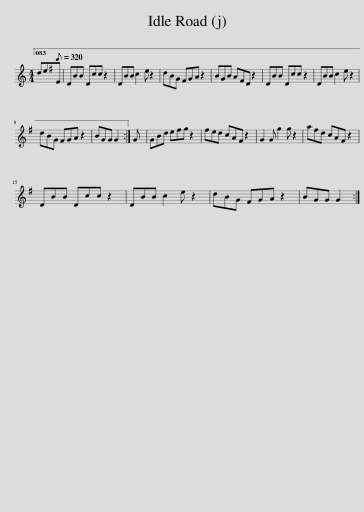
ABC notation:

X:1
L:1/8
M:4/4
I:linebreak $
K:C
V:1 treble
V:1
 de[Q:1/8=320]E | DBB Dcc z2 | DBB c2 e z2 | dBG ^FGA z2 | BGB A^FD z2 | %5
 DBB Dcc z2 | DBB c2 e z2 |$ dBG ^FGA z2 | BGG G2 :| G | %10
 GBd e^fg z2 | ^fed cA^F z2 | G2 G g2 g z2 | a^fd cA^F z2 |$ DBB Dcc z2 | %15
 DBB c2 e z2 | dBG ^FGA z2 | BGG G2 :| %18
